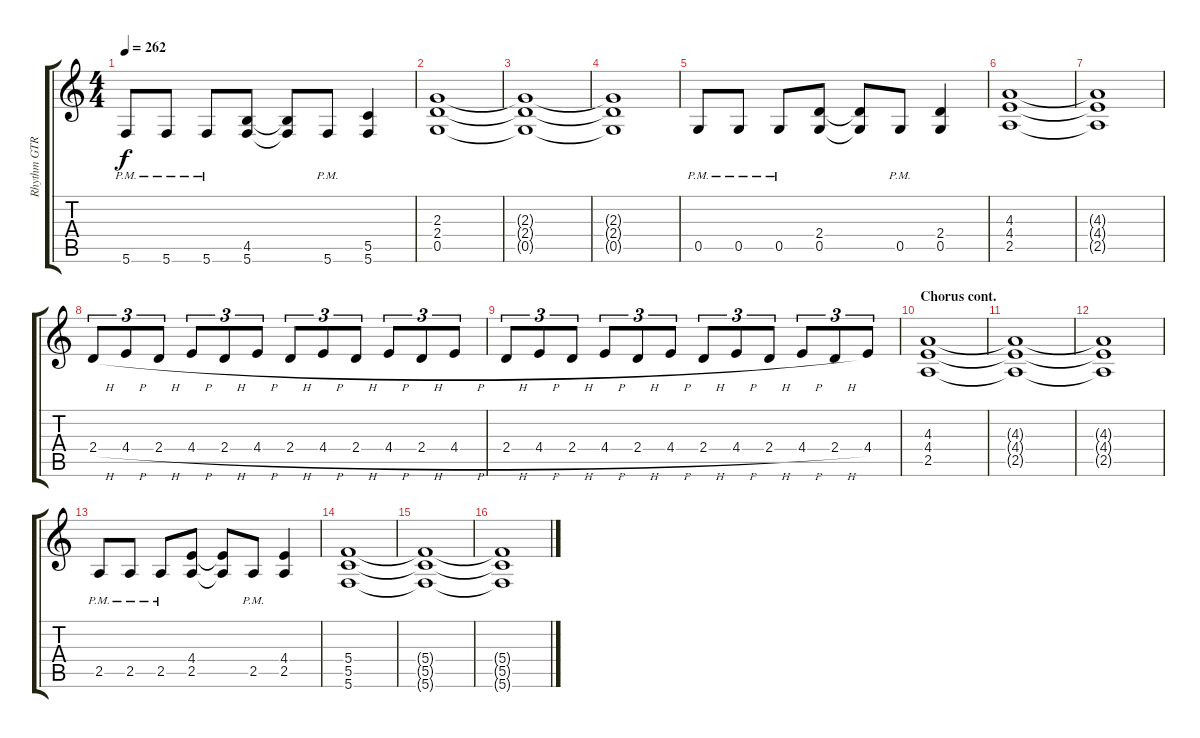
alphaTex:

\track ("Rhythm GTR 1" "Rhythm GTR") {instrument overdrivenguitar}
\staff {score tabs}
\tuning (D4 A3 F3 C3 G2 C2) {hide}
\ts (4 4)
\tempo 262
\clef g2
\ks aminor
5.6{pm}.8{dy f} 5.6{pm}.8 5.6{pm}.8 (4.5 5.6).8 (4.5{t} 5.6{t}).8 5.6{pm}.8 (5.5 5.6).4 |
(2.3 2.4 0.5).1 |
(2.3{t} 2.4{t} 0.5{t}).1 |
(2.3{t} 2.4{t} 0.5{t}).1 |
0.5{pm}.8 0.5{pm}.8 0.5{pm}.8 (2.4 0.5).8 (2.4{t} 0.5{t}).8 0.5{pm}.8 (2.4 0.5).4 |
(4.3 4.4 2.5).1 |
(4.3{t} 4.4{t} 2.5{t}).1 |
2.4{h}.8{tu (3 2)} 4.4{h}.8{tu (3 2)} 2.4{h}.8{tu (3 2)} 4.4{h}.8{tu (3 2)} 2.4{h}.8{tu (3 2)} 4.4{h}.8{tu (3 2)} 2.4{h}.8{tu (3 2)} 4.4{h}.8{tu (3 2)} 2.4{h}.8{tu (3 2)} 4.4{h}.8{tu (3 2)} 2.4{h}.8{tu (3 2)} 4.4{h}.8{tu (3 2)} |
2.4{h}.8{tu (3 2)} 4.4{h}.8{tu (3 2)} 2.4{h}.8{tu (3 2)} 4.4{h}.8{tu (3 2)} 2.4{h}.8{tu (3 2)} 4.4{h}.8{tu (3 2)} 2.4{h}.8{tu (3 2)} 4.4{h}.8{tu (3 2)} 2.4{h}.8{tu (3 2)} 4.4{h}.8{tu (3 2)} 2.4{h}.8{tu (3 2)} 4.4.8{tu (3 2)} |
\section ("" "Chorus cont.")
(4.3 4.4 2.5).1 |
(4.3{t} 4.4{t} 2.5{t}).1 |
(4.3{t} 4.4{t} 2.5{t}).1 |
2.5{pm}.8 2.5{pm}.8 2.5{pm}.8 (4.4 2.5).8 (4.4{t} 2.5{t}).8 2.5{pm}.8 (4.4 2.5).4 |
(5.4 5.5 5.6).1 |
(5.4{t} 5.5{t} 5.6{t}).1 |
(5.4{t} 5.5{t} 5.6{t}).1
